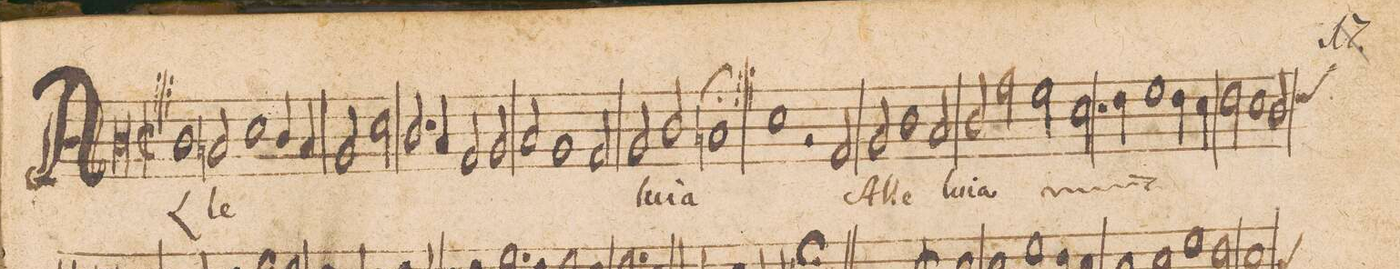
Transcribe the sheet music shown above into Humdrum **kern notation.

**kern	**text	**text
*I"CANTVS.	*	*
*clefC3	*	*
*k[]	*	*
*met(C|)	*	*
*M2/1	*	*
1c	AL-	.
*2\right	*	*
2Bn/	-le-	.
1d\	.	.
=2-	=2-	=2-
4c/	.	.
4B/	.	.
2A/	.	.
2d\	.	.
=3-	=3-	=3-
2.c/	.	.
4B/	.	.
2G/	.	.
2A/	.	.
=4-	=4-	=4-
2B/	.	.
1A	.	.
2G/	.	.
=5-	=5-	=5-
2A/	.	.
2c/	-lu-	.
1Bn;>	-ia	.
=6:|!	=6:|!	=6:|!
1d	.	.
2r	.	.
2G/	.	.
=7-	=7-	=7-
2A/	Al-	.
1c	-le	.
2B/	-lu-	.
=8-	=8-	=8-
2c/	-ia	.
2g\	.	.
2f\	.	.
*	*ij	*
2.d\	Al-	.
=9-	=9-	=9-
4e\	.	.
1f	-le-	.
4e\	.	.
4d\	.	.
=10-	=10-	=10-
2e\	.	.
1d	.	.
*custos:d	*	*
2c/	.	.
=11-	=11-	=11-
*-	*-	*-
